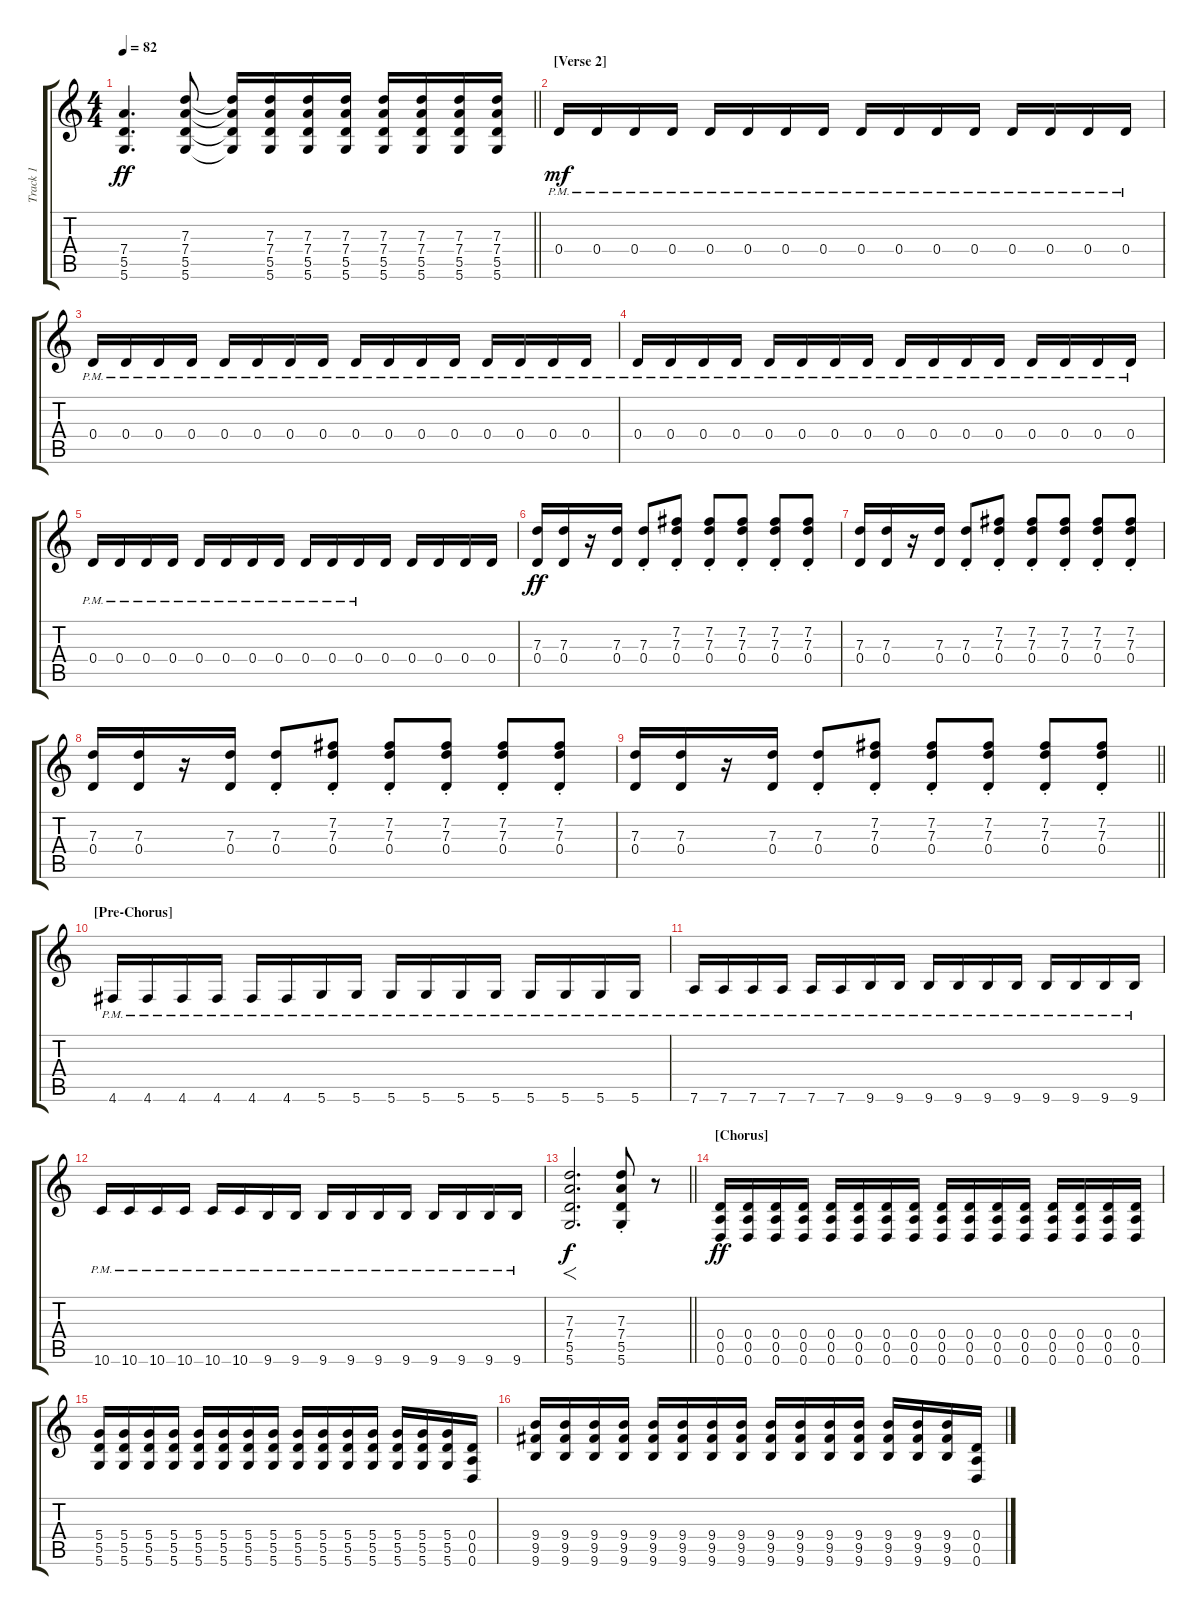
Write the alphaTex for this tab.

\track ("Track 1" "Track 1") {instrument distortionguitar}
\staff {score tabs}
\tuning (E4 B3 G3 D3 A2 D2) {hide}
\ts (4 4)
\tempo 82
\clef g2
\barLineRight lightlight
\ks c
(7.4 5.5 5.6).4{d dy ff} (7.3 7.4 5.5 5.6).8 (7.3{t} 7.4{t} 5.5{t} 5.6{t}).16 (7.3 7.4 5.5 5.6).16 (7.3 7.4 5.5 5.6).16 (7.3 7.4 5.5 5.6).16 (7.3 7.4 5.5 5.6).16 (7.3 7.4 5.5 5.6).16 (7.3 7.4 5.5 5.6).16 (7.3 7.4 5.5 5.6).16 |
\section ("" "[Verse 2]")
0.4{pm}.16{dy mf} 0.4{pm}.16 0.4{pm}.16 0.4{pm}.16 0.4{pm}.16 0.4{pm}.16 0.4{pm}.16 0.4{pm}.16 0.4{pm}.16 0.4{pm}.16 0.4{pm}.16 0.4{pm}.16 0.4{pm}.16 0.4{pm}.16 0.4{pm}.16 0.4{pm}.16 |
0.4{pm}.16 0.4{pm}.16 0.4{pm}.16 0.4{pm}.16 0.4{pm}.16 0.4{pm}.16 0.4{pm}.16 0.4{pm}.16 0.4{pm}.16 0.4{pm}.16 0.4{pm}.16 0.4{pm}.16 0.4{pm}.16 0.4{pm}.16 0.4{pm}.16 0.4{pm}.16 |
0.4{pm}.16 0.4{pm}.16 0.4{pm}.16 0.4{pm}.16 0.4{pm}.16 0.4{pm}.16 0.4{pm}.16 0.4{pm}.16 0.4{pm}.16 0.4{pm}.16 0.4{pm}.16 0.4{pm}.16 0.4{pm}.16 0.4{pm}.16 0.4{pm}.16 0.4{pm}.16 |
0.4{pm}.16 0.4{pm}.16 0.4{pm}.16 0.4{pm}.16 0.4{pm}.16 0.4{pm}.16 0.4{pm}.16 0.4{pm}.16 0.4{pm}.16 0.4{pm}.16 0.4{pm}.16 0.4.16 0.4.16 0.4.16 0.4.16 0.4.16 |
(7.3 0.4).16{dy ff} (7.3 0.4).16 r.16 (7.3 0.4).16 (7.3{st} 0.4{st}).8 (7.2{st} 7.3{st} 0.4{st}).8 (7.2{st} 7.3{st} 0.4{st}).8 (7.2{st} 7.3{st} 0.4{st}).8 (7.2{st} 7.3{st} 0.4{st}).8 (7.2{st} 7.3{st} 0.4{st}).8 |
(7.3 0.4).16 (7.3 0.4).16 r.16 (7.3 0.4).16 (7.3{st} 0.4{st}).8 (7.2{st} 7.3{st} 0.4{st}).8 (7.2{st} 7.3{st} 0.4{st}).8 (7.2{st} 7.3{st} 0.4{st}).8 (7.2{st} 7.3{st} 0.4{st}).8 (7.2{st} 7.3{st} 0.4{st}).8 |
(7.3 0.4).16 (7.3 0.4).16 r.16 (7.3 0.4).16 (7.3{st} 0.4{st}).8 (7.2{st} 7.3{st} 0.4{st}).8 (7.2{st} 7.3{st} 0.4{st}).8 (7.2{st} 7.3{st} 0.4{st}).8 (7.2{st} 7.3{st} 0.4{st}).8 (7.2{st} 7.3{st} 0.4{st}).8 |
\barLineRight lightlight
(7.3 0.4).16 (7.3 0.4).16 r.16 (7.3 0.4).16 (7.3{st} 0.4{st}).8 (7.2{st} 7.3{st} 0.4{st}).8 (7.2{st} 7.3{st} 0.4{st}).8 (7.2{st} 7.3{st} 0.4{st}).8 (7.2{st} 7.3{st} 0.4{st}).8 (7.2{st} 7.3{st} 0.4{st}).8 |
\section ("" "[Pre-Chorus]")
4.6{pm}.16 4.6{pm}.16 4.6{pm}.16 4.6{pm}.16 4.6{pm}.16 4.6{pm}.16 5.6{pm}.16 5.6{pm}.16 5.6{pm}.16 5.6{pm}.16 5.6{pm}.16 5.6{pm}.16 5.6{pm}.16 5.6{pm}.16 5.6{pm}.16 5.6{pm}.16 |
7.6{pm}.16 7.6{pm}.16 7.6{pm}.16 7.6{pm}.16 7.6{pm}.16 7.6{pm}.16 9.6{pm}.16 9.6{pm}.16 9.6{pm}.16 9.6{pm}.16 9.6{pm}.16 9.6{pm}.16 9.6{pm}.16 9.6{pm}.16 9.6{pm}.16 9.6{pm}.16 |
10.6{pm}.16 10.6{pm}.16 10.6{pm}.16 10.6{pm}.16 10.6{pm}.16 10.6{pm}.16 9.6{pm}.16 9.6{pm}.16 9.6{pm}.16 9.6{pm}.16 9.6{pm}.16 9.6{pm}.16 9.6{pm}.16 9.6{pm}.16 9.6{pm}.16 9.6{pm}.16 |
\barLineRight lightlight
(7.3 7.4 5.5 5.6).2{f d dy f} (7.3{st} 7.4{st} 5.5{st} 5.6{st}).8 r.8 |
\section ("" "[Chorus]")
(0.4 0.5 0.6).16{dy ff} (0.4 0.5 0.6).16 (0.4 0.5 0.6).16 (0.4 0.5 0.6).16 (0.4 0.5 0.6).16 (0.4 0.5 0.6).16 (0.4 0.5 0.6).16 (0.4 0.5 0.6).16 (0.4 0.5 0.6).16 (0.4 0.5 0.6).16 (0.4 0.5 0.6).16 (0.4 0.5 0.6).16 (0.4 0.5 0.6).16 (0.4 0.5 0.6).16 (0.4 0.5 0.6).16 (0.4 0.5 0.6).16 |
(5.4 5.5 5.6).16 (5.4 5.5 5.6).16 (5.4 5.5 5.6).16 (5.4 5.5 5.6).16 (5.4 5.5 5.6).16 (5.4 5.5 5.6).16 (5.4 5.5 5.6).16 (5.4 5.5 5.6).16 (5.4 5.5 5.6).16 (5.4 5.5 5.6).16 (5.4 5.5 5.6).16 (5.4 5.5 5.6).16 (5.4 5.5 5.6).16 (5.4 5.5 5.6).16 (5.4 5.5 5.6).16 (0.4 0.5 0.6).16 |
(9.4 9.5 9.6).16 (9.4 9.5 9.6).16 (9.4 9.5 9.6).16 (9.4 9.5 9.6).16 (9.4 9.5 9.6).16 (9.4 9.5 9.6).16 (9.4 9.5 9.6).16 (9.4 9.5 9.6).16 (9.4 9.5 9.6).16 (9.4 9.5 9.6).16 (9.4 9.5 9.6).16 (9.4 9.5 9.6).16 (9.4 9.5 9.6).16 (9.4 9.5 9.6).16 (9.4 9.5 9.6).16 (0.4 0.5 0.6).16
